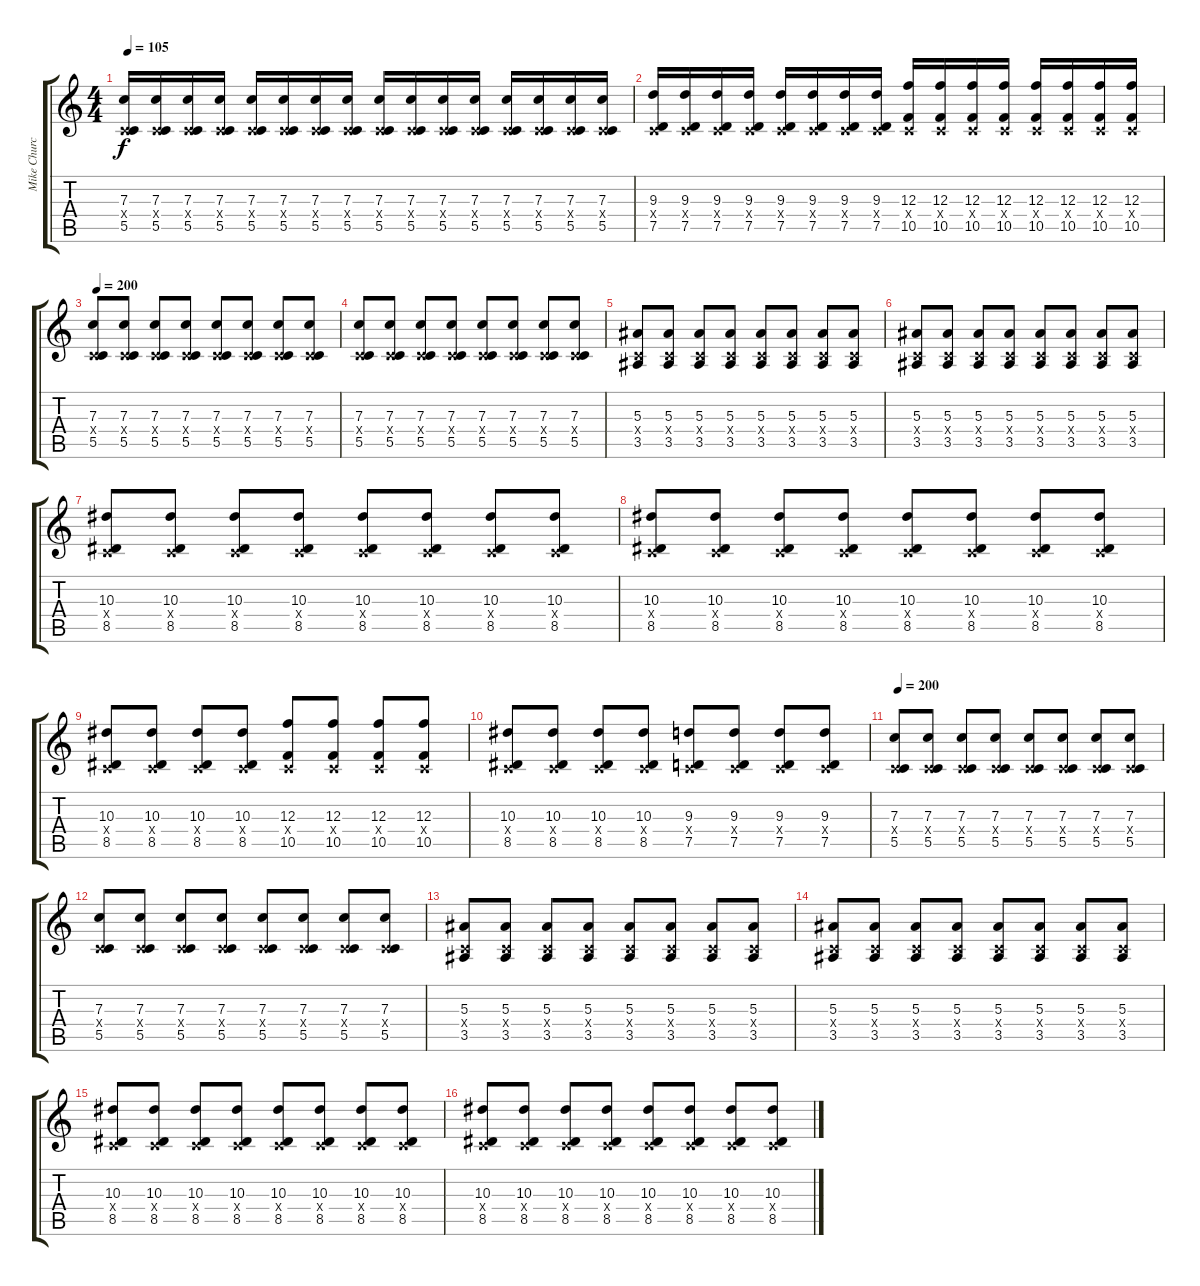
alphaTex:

\track ("Mike Church" "Mike Churc") {instrument distortionguitar}
\staff {score tabs}
\tuning (D4 A4 F3 C3 G2 C2) {hide}
\ts (4 4)
\tempo 105
\clef g2
\ks c
(7.3 0.4{x} 5.5).16{dy f} (7.3 0.4{x} 5.5).16 (7.3 0.4{x} 5.5).16 (7.3 0.4{x} 5.5).16 (7.3 0.4{x} 5.5).16 (7.3 0.4{x} 5.5).16 (7.3 0.4{x} 5.5).16 (7.3 0.4{x} 5.5).16 (7.3 0.4{x} 5.5).16 (7.3 0.4{x} 5.5).16 (7.3 0.4{x} 5.5).16 (7.3 0.4{x} 5.5).16 (7.3 0.4{x} 5.5).16 (7.3 0.4{x} 5.5).16 (7.3 0.4{x} 5.5).16 (7.3 0.4{x} 5.5).16 |
(9.3 0.4{x} 7.5).16 (9.3 0.4{x} 7.5).16 (9.3 0.4{x} 7.5).16 (9.3 0.4{x} 7.5).16 (9.3 0.4{x} 7.5).16 (9.3 0.4{x} 7.5).16 (9.3 0.4{x} 7.5).16 (9.3 0.4{x} 7.5).16 (12.3 0.4{x} 10.5).16 (12.3 0.4{x} 10.5).16 (12.3 0.4{x} 10.5).16 (12.3 0.4{x} 10.5).16 (12.3 0.4{x} 10.5).16 (12.3 0.4{x} 10.5).16 (12.3 0.4{x} 10.5).16 (12.3 0.4{x} 10.5).16 |
\tempo 200
(7.3 0.4{x} 5.5).8 (7.3 0.4{x} 5.5).8 (7.3 0.4{x} 5.5).8 (7.3 0.4{x} 5.5).8 (7.3 0.4{x} 5.5).8 (7.3 0.4{x} 5.5).8 (7.3 0.4{x} 5.5).8 (7.3 0.4{x} 5.5).8 |
(7.3 0.4{x} 5.5).8 (7.3 0.4{x} 5.5).8 (7.3 0.4{x} 5.5).8 (7.3 0.4{x} 5.5).8 (7.3 0.4{x} 5.5).8 (7.3 0.4{x} 5.5).8 (7.3 0.4{x} 5.5).8 (7.3 0.4{x} 5.5).8 |
(5.3 0.4{x} 3.5).8 (5.3 0.4{x} 3.5).8 (5.3 0.4{x} 3.5).8 (5.3 0.4{x} 3.5).8 (5.3 0.4{x} 3.5).8 (5.3 0.4{x} 3.5).8 (5.3 0.4{x} 3.5).8 (5.3 0.4{x} 3.5).8 |
(5.3 0.4{x} 3.5).8 (5.3 0.4{x} 3.5).8 (5.3 0.4{x} 3.5).8 (5.3 0.4{x} 3.5).8 (5.3 0.4{x} 3.5).8 (5.3 0.4{x} 3.5).8 (5.3 0.4{x} 3.5).8 (5.3 0.4{x} 3.5).8 |
(10.3 0.4{x} 8.5).8 (10.3 0.4{x} 8.5).8 (10.3 0.4{x} 8.5).8 (10.3 0.4{x} 8.5).8 (10.3 0.4{x} 8.5).8 (10.3 0.4{x} 8.5).8 (10.3 0.4{x} 8.5).8 (10.3 0.4{x} 8.5).8 |
(10.3 0.4{x} 8.5).8 (10.3 0.4{x} 8.5).8 (10.3 0.4{x} 8.5).8 (10.3 0.4{x} 8.5).8 (10.3 0.4{x} 8.5).8 (10.3 0.4{x} 8.5).8 (10.3 0.4{x} 8.5).8 (10.3 0.4{x} 8.5).8 |
(10.3 0.4{x} 8.5).8 (10.3 0.4{x} 8.5).8 (10.3 0.4{x} 8.5).8 (10.3 0.4{x} 8.5).8 (12.3 0.4{x} 10.5).8 (12.3 0.4{x} 10.5).8 (12.3 0.4{x} 10.5).8 (12.3 0.4{x} 10.5).8 |
(10.3 0.4{x} 8.5).8 (10.3 0.4{x} 8.5).8 (10.3 0.4{x} 8.5).8 (10.3 0.4{x} 8.5).8 (9.3 0.4{x} 7.5).8 (9.3 0.4{x} 7.5).8 (9.3 0.4{x} 7.5).8 (9.3 0.4{x} 7.5).8 |
\tempo 200
(7.3 0.4{x} 5.5).8 (7.3 0.4{x} 5.5).8 (7.3 0.4{x} 5.5).8 (7.3 0.4{x} 5.5).8 (7.3 0.4{x} 5.5).8 (7.3 0.4{x} 5.5).8 (7.3 0.4{x} 5.5).8 (7.3 0.4{x} 5.5).8 |
(7.3 0.4{x} 5.5).8 (7.3 0.4{x} 5.5).8 (7.3 0.4{x} 5.5).8 (7.3 0.4{x} 5.5).8 (7.3 0.4{x} 5.5).8 (7.3 0.4{x} 5.5).8 (7.3 0.4{x} 5.5).8 (7.3 0.4{x} 5.5).8 |
(5.3 0.4{x} 3.5).8 (5.3 0.4{x} 3.5).8 (5.3 0.4{x} 3.5).8 (5.3 0.4{x} 3.5).8 (5.3 0.4{x} 3.5).8 (5.3 0.4{x} 3.5).8 (5.3 0.4{x} 3.5).8 (5.3 0.4{x} 3.5).8 |
(5.3 0.4{x} 3.5).8 (5.3 0.4{x} 3.5).8 (5.3 0.4{x} 3.5).8 (5.3 0.4{x} 3.5).8 (5.3 0.4{x} 3.5).8 (5.3 0.4{x} 3.5).8 (5.3 0.4{x} 3.5).8 (5.3 0.4{x} 3.5).8 |
(10.3 0.4{x} 8.5).8 (10.3 0.4{x} 8.5).8 (10.3 0.4{x} 8.5).8 (10.3 0.4{x} 8.5).8 (10.3 0.4{x} 8.5).8 (10.3 0.4{x} 8.5).8 (10.3 0.4{x} 8.5).8 (10.3 0.4{x} 8.5).8 |
(10.3 0.4{x} 8.5).8 (10.3 0.4{x} 8.5).8 (10.3 0.4{x} 8.5).8 (10.3 0.4{x} 8.5).8 (10.3 0.4{x} 8.5).8 (10.3 0.4{x} 8.5).8 (10.3 0.4{x} 8.5).8 (10.3 0.4{x} 8.5).8
